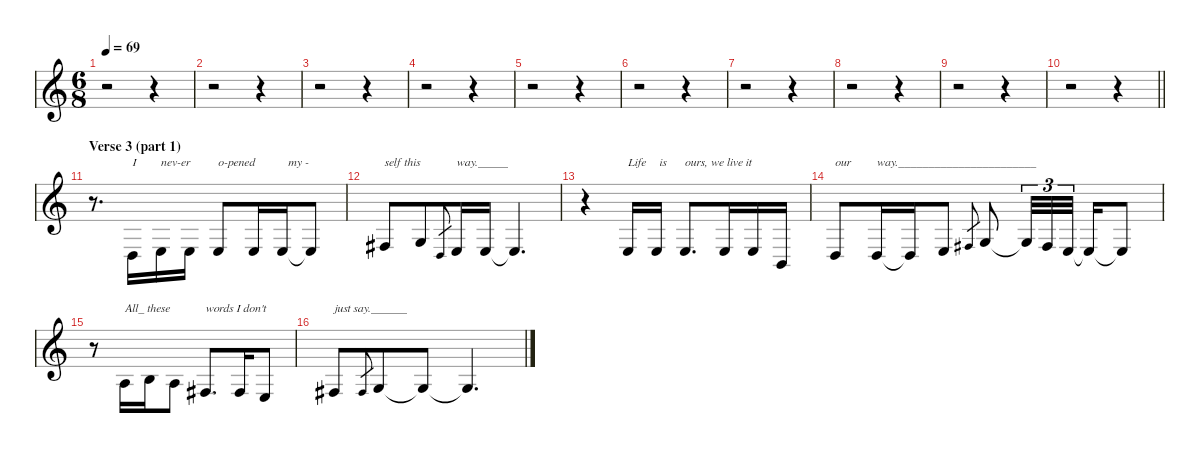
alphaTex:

\defaultSystemsLayout 4
\hideDynamics
\bracketExtendMode nobrackets
\singleTrackTrackNamePolicy hidden
\multiTrackTrackNamePolicy hidden
\otherSystemsTrackNameOrientation horizontal
\track ("Vocals" "vln.") {mute instrument violin}
\staff {score}
\tuning (E4 B3 G3 D3 A2 E2)
\ts (6 8)
\tempo 69
\clef g2
\ks c
r.2{dy f beam Down} r.4{beam Down} |
r.2{beam Down} r.4{beam Down} |
r.2{beam Down} r.4{beam Down} |
r.2{beam Down} r.4{beam Down} |
r.2{beam Down} r.4{beam Down} |
r.2{beam Down} r.4{beam Down} |
r.2{beam Down} r.4{beam Down} |
r.2{beam Down} r.4{beam Down} |
r.2{beam Down} r.4{beam Down} |
\barLineRight lightlight
r.2{beam Down} r.4{beam Down} |
\section ("" "Verse 3 (part 1)")
r.8{d beam Down} 0.4.16{txt "I" beam Up} 2.4.16{txt "nev-er" beam Up} 2.4.16{beam Up} 2.4.8{txt "o-pened" beam Up} 2.4.16{beam Up} 2.4.16{txt "  my -" beam Up} 2.4{t}.8{beam Up} |
4.4{acc #}.8{txt "self this" beam Up} 0.3.8{beam Up} 0.4.8{gr dy mf beam Up} 2.4.16{txt "way._____" dy f beam Up} 2.4.16{beam Up} 2.4{t}.4{d beam Up} |
r.4{beam Down} 2.4.16{txt "Life" beam Up} 2.4.16{txt " is" beam Up} 2.4.8{d txt "ours, we live it" beam Up} 2.4.16{beam Up} 2.4.16{beam Up} 2.5.16{beam Up} |
0.4.8{txt "our" beam Up} 0.4.16{txt "way._______________________" beam Up} 0.4{t}.16{beam Up} 2.4.8{beam Up} 4.4{acc #}.8{gr dy mf beam Up} 5.4.8{dy f beam Up} 5.4{t}.32{tu (3 2) beam Up} 4.4{acc #}.32{tu (3 2) beam Up} 2.4.32{tu (3 2) beam Up} 2.4{t}.16{beam Up} 2.4{t}.8{beam Up} |
r.8{beam Down} 2.3.16{txt "All_ these" beam Up} 0.2.16{beam Up} 2.3.8{beam Up} 4.4{acc #}.8{d txt "words I don't" beam Up} 4.4{acc #}.16{beam Up} 2.4.8{beam Up} |
4.4{acc #}.8{txt "just say.______" beam Up} 4.4{acc #}.8{gr dy mf beam Up} 5.4.8{dy f beam Up} 5.4{t}.8{beam Up} 5.4{t}.4{d beam Up}
